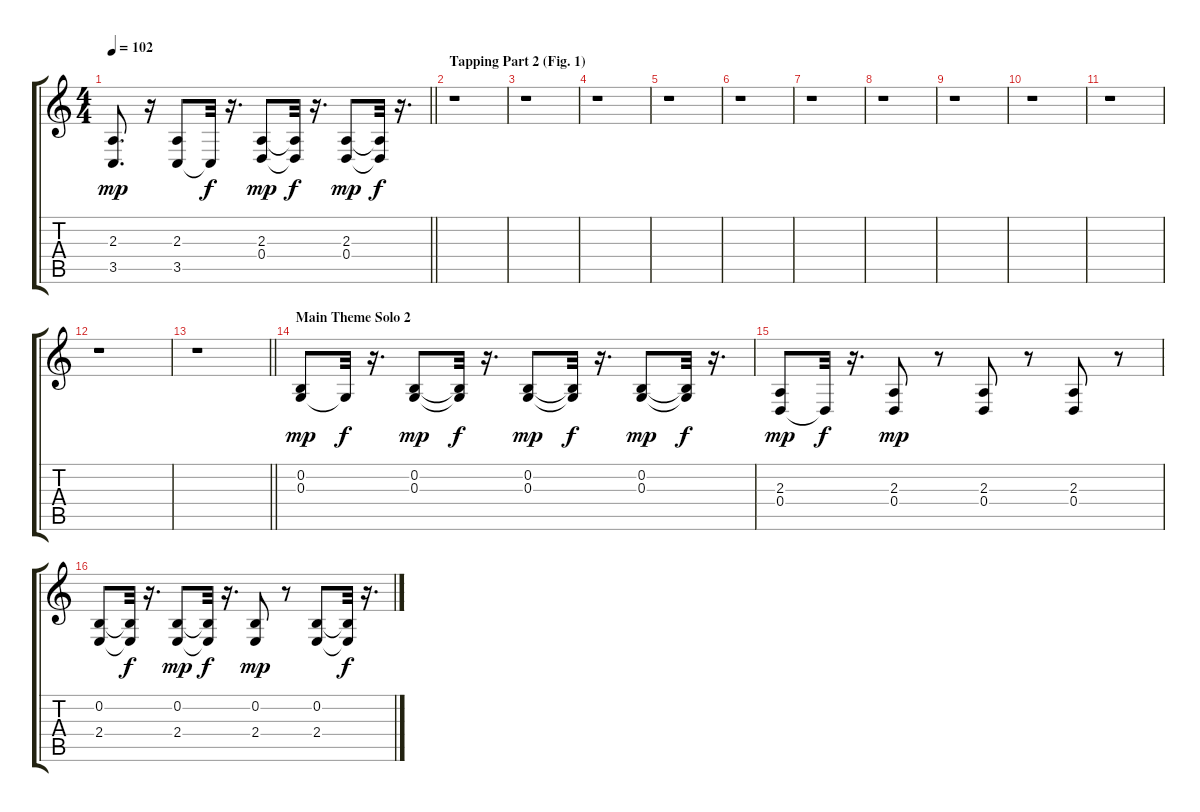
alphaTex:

\track "" {instrument pad7halo}
\staff {score tabs}
\tuning (E4 B3 G3 D3 A2 E2) {hide}
\ts (4 4)
\tempo 102
\clef g2
\barLineRight lightlight
\ks c
(2.3 3.5).8{d dy mp} r.16 (2.3 3.5).8 3.5{t}.32{dy f} r.16{d} (2.3 0.4).8{dy mp} (2.3{t} 0.4{t}).32{dy f} r.16{d} (2.3 0.4).8{dy mp} (2.3{t} 0.4{t}).32{dy f} r.16{d} |
\section ("" "Tapping Part 2 (Fig. 1)")
r.1 |
r.1 |
r.1 |
r.1 |
r.1 |
r.1 |
r.1 |
r.1 |
r.1 |
r.1 |
r.1 |
\barLineRight lightlight
r.1 |
\section ("" "Main Theme Solo 2")
(0.2 0.3).8{dy mp} 0.3{t}.32{dy f} r.16{d} (0.2 0.3).8{dy mp} (0.2{t} 0.3{t}).32{dy f} r.16{d} (0.2 0.3).8{dy mp} (0.2{t} 0.3{t}).32{dy f} r.16{d} (0.2 0.3).8{dy mp} (0.2{t} 0.3{t}).32{dy f} r.16{d} |
(2.3 0.4).8{dy mp} 0.4{t}.32{dy f} r.16{d} (2.3 0.4).8{dy mp} r.8 (2.3 0.4).8 r.8 (2.3 0.4).8 r.8 |
(0.2 2.4).8 (0.2{t} 2.4{t}).32{dy f} r.16{d} (0.2 2.4).8{dy mp} (0.2{t} 2.4{t}).32{dy f} r.16{d} (0.2 2.4).8{dy mp} r.8 (0.2 2.4).8 (0.2{t} 2.4{t}).32{dy f} r.16{d}
